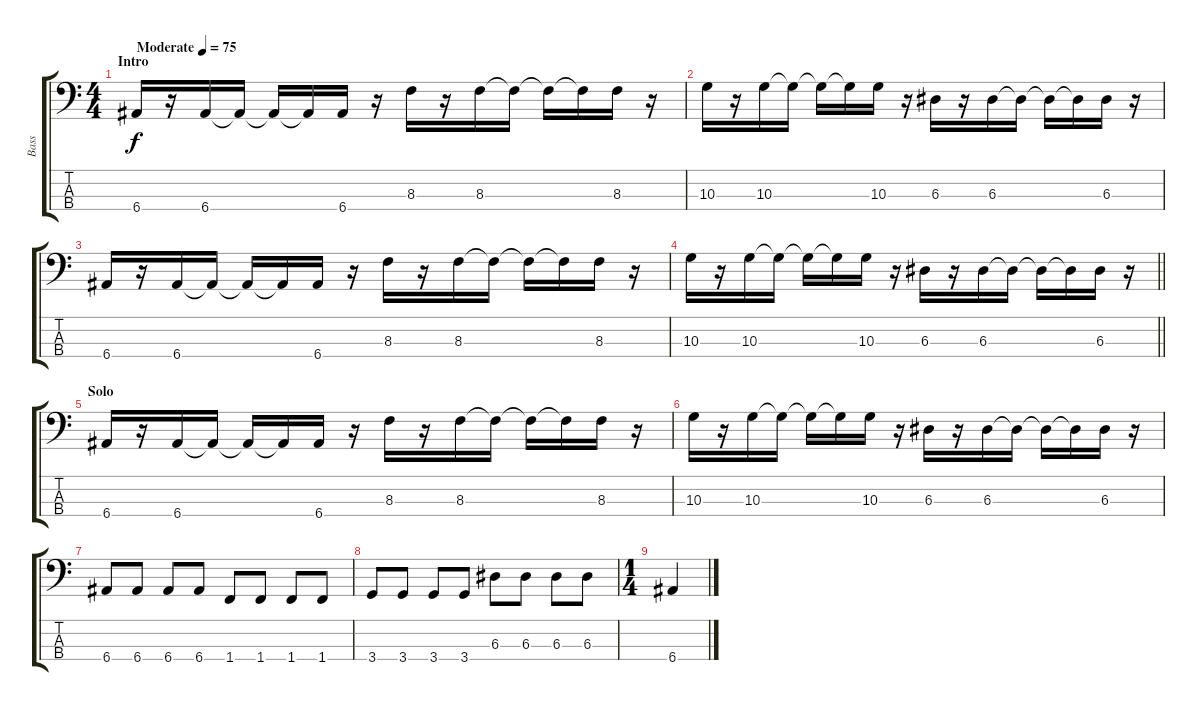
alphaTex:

\track ("Bass" "Bass") {instrument electricbassfinger}
\staff {score tabs}
\tuning (G2 D2 A1 E1) {hide}
\ts (4 4)
\section ("" "Intro")
\tempo (75 "Moderate")
\clef f4
\ks c
6.4.16{dy f instrument electricbassfinger} r.16 6.4.16 6.4{t}.16 6.4{t}.16 6.4{t}.16 6.4.16 r.16 8.3.16 r.16 8.3.16 8.3{t}.16 8.3{t}.16 8.3{t}.16 8.3.16 r.16 |
10.3.16 r.16 10.3.16 10.3{t}.16 10.3{t}.16 10.3{t}.16 10.3.16 r.16 6.3.16 r.16 6.3.16 6.3{t}.16 6.3{t}.16 6.3{t}.16 6.3.16 r.16 |
6.4.16 r.16 6.4.16 6.4{t}.16 6.4{t}.16 6.4{t}.16 6.4.16 r.16 8.3.16 r.16 8.3.16 8.3{t}.16 8.3{t}.16 8.3{t}.16 8.3.16 r.16 |
\barLineRight lightlight
10.3.16 r.16 10.3.16 10.3{t}.16 10.3{t}.16 10.3{t}.16 10.3.16 r.16 6.3.16 r.16 6.3.16 6.3{t}.16 6.3{t}.16 6.3{t}.16 6.3.16 r.16 |
\section ("" "Solo")
6.4.16 r.16 6.4.16 6.4{t}.16 6.4{t}.16 6.4{t}.16 6.4.16 r.16 8.3.16 r.16 8.3.16 8.3{t}.16 8.3{t}.16 8.3{t}.16 8.3.16 r.16 |
10.3.16 r.16 10.3.16 10.3{t}.16 10.3{t}.16 10.3{t}.16 10.3.16 r.16 6.3.16 r.16 6.3.16 6.3{t}.16 6.3{t}.16 6.3{t}.16 6.3.16 r.16 |
6.4.8 6.4.8 6.4.8 6.4.8 1.4.8 1.4.8 1.4.8 1.4.8 |
3.4.8 3.4.8 3.4.8 3.4.8 6.3.8 6.3.8 6.3.8 6.3.8 |
\ts (1 4)
6.4.4
